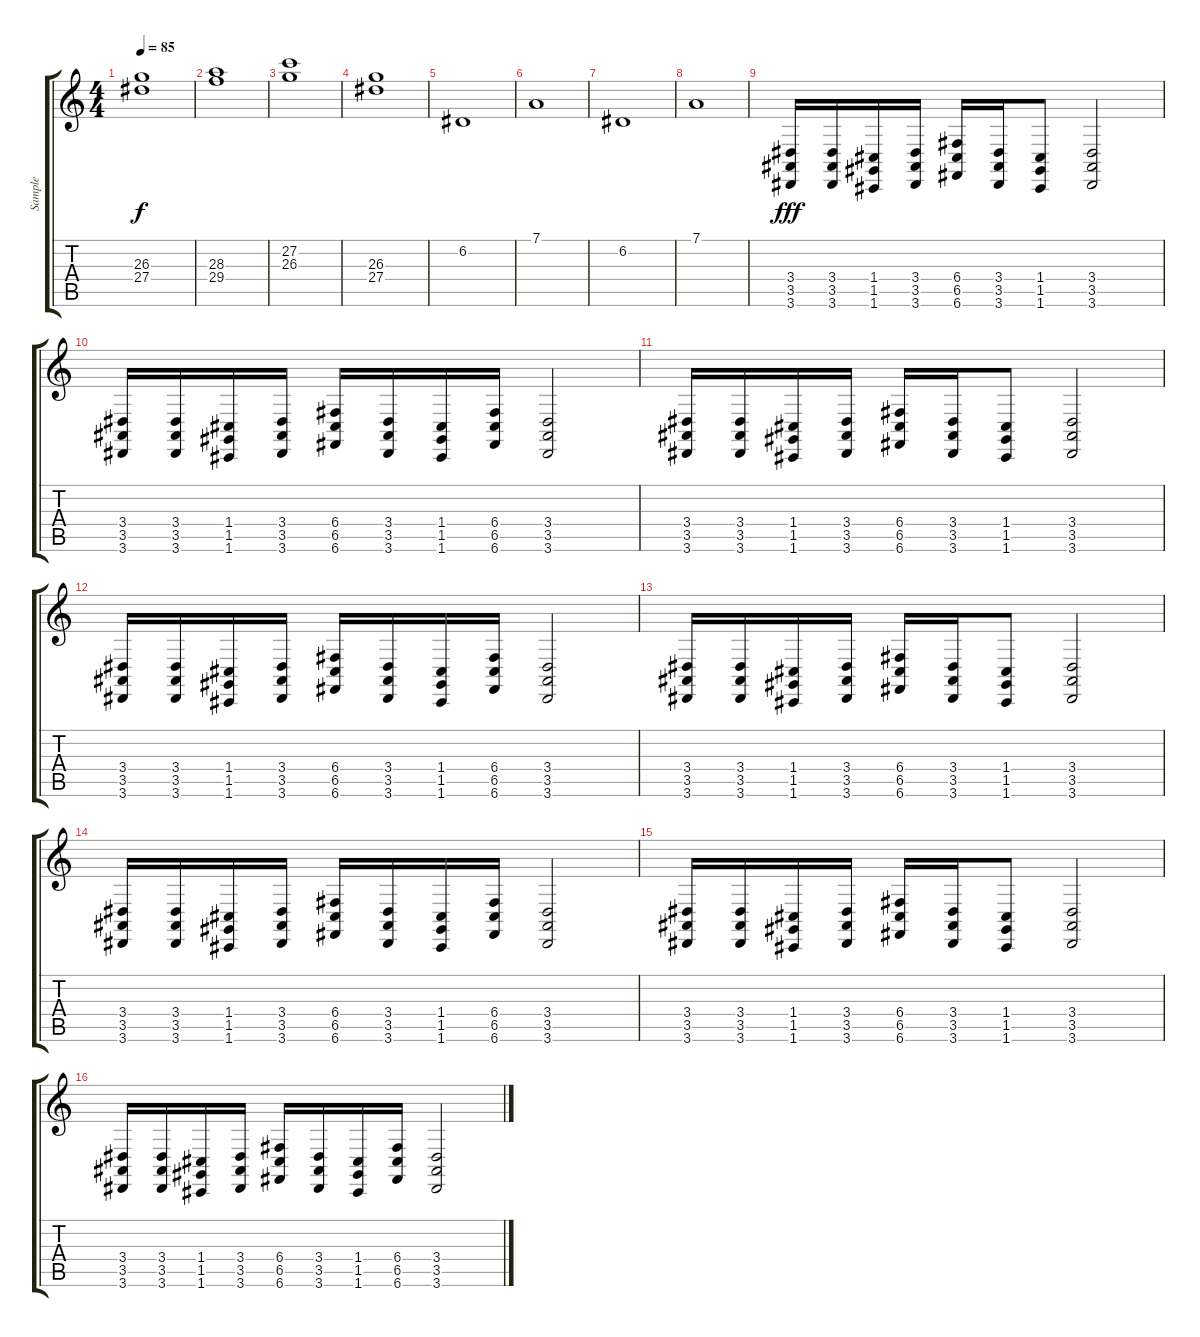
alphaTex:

\track ("Sample" "Sample") {instrument pad2warm}
\staff {score tabs}
\tuning (D4 A3 F3 C3 G2 C2) {hide}
\ts (4 4)
\tempo 85
\clef g2
\ks c
(26.3 27.4).1{dy f} |
(28.3 29.4).1 |
(27.2 26.3).1 |
(26.3 27.4).1 |
6.2.1 |
7.1.1 |
6.2.1 |
7.1.1 |
(3.4 3.5 3.6).16{dy fff} (3.4 3.5 3.6).16 (1.4 1.5 1.6).16 (3.4 3.5 3.6).16 (6.4 6.5 6.6).16 (3.4 3.5 3.6).16 (1.4 1.5 1.6).8 (3.4 3.5 3.6).2 |
(3.4 3.5 3.6).16 (3.4 3.5 3.6).16 (1.4 1.5 1.6).16 (3.4 3.5 3.6).16 (6.4 6.5 6.6).16 (3.4 3.5 3.6).16 (1.4 1.5 1.6).16 (6.4 6.5 6.6).16 (3.4 3.5 3.6).2 |
(3.4 3.5 3.6).16 (3.4 3.5 3.6).16 (1.4 1.5 1.6).16 (3.4 3.5 3.6).16 (6.4 6.5 6.6).16 (3.4 3.5 3.6).16 (1.4 1.5 1.6).8 (3.4 3.5 3.6).2 |
(3.4 3.5 3.6).16 (3.4 3.5 3.6).16 (1.4 1.5 1.6).16 (3.4 3.5 3.6).16 (6.4 6.5 6.6).16 (3.4 3.5 3.6).16 (1.4 1.5 1.6).16 (6.4 6.5 6.6).16 (3.4 3.5 3.6).2 |
(3.4 3.5 3.6).16 (3.4 3.5 3.6).16 (1.4 1.5 1.6).16 (3.4 3.5 3.6).16 (6.4 6.5 6.6).16 (3.4 3.5 3.6).16 (1.4 1.5 1.6).8 (3.4 3.5 3.6).2 |
(3.4 3.5 3.6).16 (3.4 3.5 3.6).16 (1.4 1.5 1.6).16 (3.4 3.5 3.6).16 (6.4 6.5 6.6).16 (3.4 3.5 3.6).16 (1.4 1.5 1.6).16 (6.4 6.5 6.6).16 (3.4 3.5 3.6).2 |
(3.4 3.5 3.6).16 (3.4 3.5 3.6).16 (1.4 1.5 1.6).16 (3.4 3.5 3.6).16 (6.4 6.5 6.6).16 (3.4 3.5 3.6).16 (1.4 1.5 1.6).8 (3.4 3.5 3.6).2 |
(3.4 3.5 3.6).16 (3.4 3.5 3.6).16 (1.4 1.5 1.6).16 (3.4 3.5 3.6).16 (6.4 6.5 6.6).16 (3.4 3.5 3.6).16 (1.4 1.5 1.6).16 (6.4 6.5 6.6).16 (3.4 3.5 3.6).2
